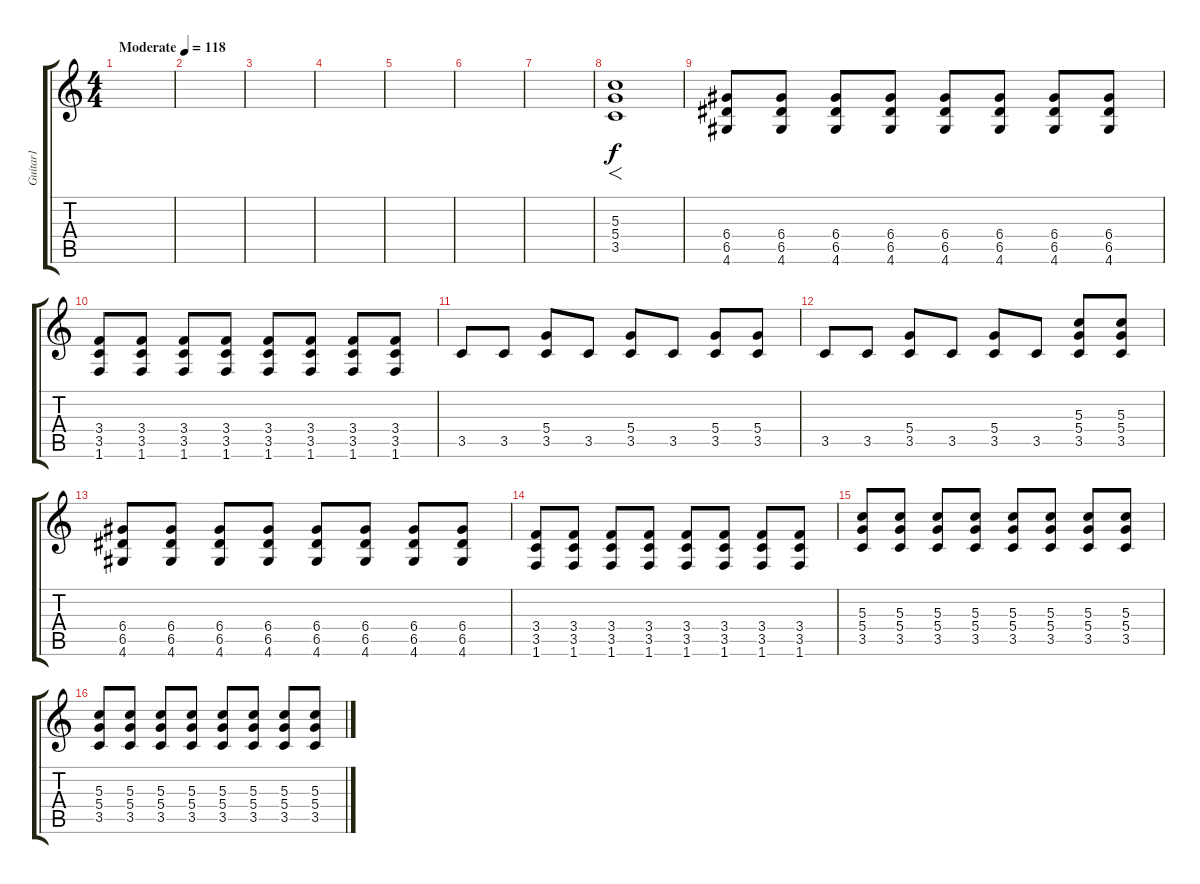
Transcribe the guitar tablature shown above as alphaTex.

\track ("Guitar1" "Guitar1") {instrument overdrivenguitar}
\staff {score tabs}
\tuning (E4 B3 G3 D3 A2 E2) {hide}
\ts (4 4)
\tempo (118 "Moderate")
\clef g2
\ks c
|
|
|
|
|
|
|
(5.3 5.4 3.5).1{f} |
(6.4 6.5 4.6).8 (6.4 6.5 4.6).8 (6.4 6.5 4.6).8 (6.4 6.5 4.6).8 (6.4 6.5 4.6).8 (6.4 6.5 4.6).8 (6.4 6.5 4.6).8 (6.4 6.5 4.6).8 |
(3.4 3.5 1.6).8 (3.4 3.5 1.6).8 (3.4 3.5 1.6).8 (3.4 3.5 1.6).8 (3.4 3.5 1.6).8 (3.4 3.5 1.6).8 (3.4 3.5 1.6).8 (3.4 3.5 1.6).8 |
3.5.8 3.5.8 (5.4 3.5).8 3.5.8 (5.4 3.5).8 3.5.8 (5.4 3.5).8 (5.4 3.5).8 |
3.5.8 3.5.8 (5.4 3.5).8 3.5.8 (5.4 3.5).8 3.5.8 (5.3 5.4 3.5).8 (5.3 5.4 3.5).8 |
(6.4 6.5 4.6).8 (6.4 6.5 4.6).8 (6.4 6.5 4.6).8 (6.4 6.5 4.6).8 (6.4 6.5 4.6).8 (6.4 6.5 4.6).8 (6.4 6.5 4.6).8 (6.4 6.5 4.6).8 |
(3.4 3.5 1.6).8 (3.4 3.5 1.6).8 (3.4 3.5 1.6).8 (3.4 3.5 1.6).8 (3.4 3.5 1.6).8 (3.4 3.5 1.6).8 (3.4 3.5 1.6).8 (3.4 3.5 1.6).8 |
(5.3 5.4 3.5).8 (5.3 5.4 3.5).8 (5.3 5.4 3.5).8 (5.3 5.4 3.5).8 (5.3 5.4 3.5).8 (5.3 5.4 3.5).8 (5.3 5.4 3.5).8 (5.3 5.4 3.5).8 |
(5.3 5.4 3.5).8 (5.3 5.4 3.5).8 (5.3 5.4 3.5).8 (5.3 5.4 3.5).8 (5.3 5.4 3.5).8 (5.3 5.4 3.5).8 (5.3 5.4 3.5).8 (5.3 5.4 3.5).8
